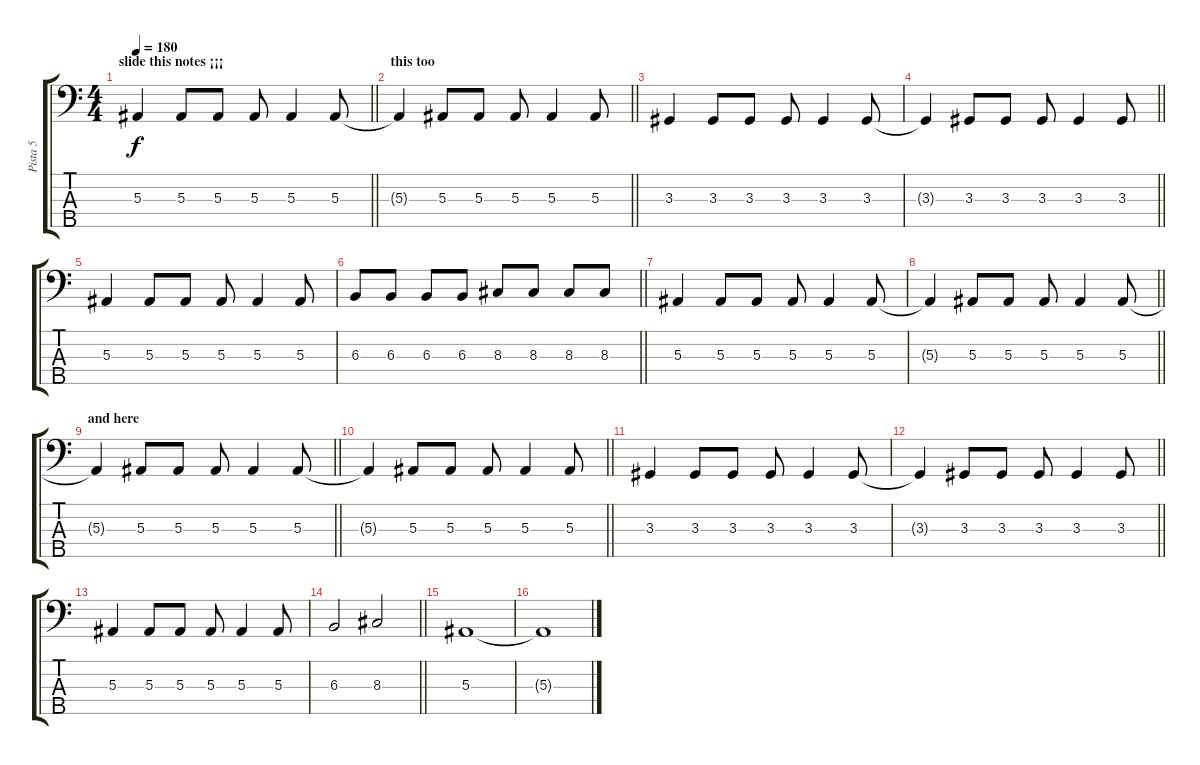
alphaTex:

\track ("Pista 5" "Pista 5") {instrument electricbasspick}
\staff {score tabs}
\tuning (Eb2 Bb1 F1 C1 G0) {hide}
\ts (4 4)
\section ("" "slide this notes ¡¡¡")
\tempo 180
\clef f4
\barLineRight lightlight
\ks c
5.3{t}.4{dy f} 5.3.8 5.3.8 5.3.8 5.3.4 5.3.8 |
\section ("" "this too")
\barLineRight lightlight
5.3{t}.4 5.3.8 5.3.8 5.3.8 5.3.4 5.3.8 |
3.3.4 3.3.8 3.3.8 3.3.8 3.3.4 3.3.8 |
\barLineRight lightlight
3.3{t}.4 3.3.8 3.3.8 3.3.8 3.3.4 3.3.8 |
5.3.4 5.3.8 5.3.8 5.3.8 5.3.4 5.3.8 |
\barLineRight lightlight
6.3.8 6.3.8 6.3.8 6.3.8 8.3.8 8.3.8 8.3.8 8.3.8 |
5.3.4 5.3.8 5.3.8 5.3.8 5.3.4 5.3.8 |
\barLineRight lightlight
5.3{t}.4 5.3.8 5.3.8 5.3.8 5.3.4 5.3.8 |
\section ("" "and here")
\barLineRight lightlight
5.3{t}.4 5.3.8 5.3.8 5.3.8 5.3.4 5.3.8 |
\barLineRight lightlight
5.3{t}.4 5.3.8 5.3.8 5.3.8 5.3.4 5.3.8 |
3.3.4 3.3.8 3.3.8 3.3.8 3.3.4 3.3.8 |
\barLineRight lightlight
3.3{t}.4 3.3.8 3.3.8 3.3.8 3.3.4 3.3.8 |
5.3.4 5.3.8 5.3.8 5.3.8 5.3.4 5.3.8 |
\barLineRight lightlight
6.3.2 8.3.2 |
5.3.1 |
5.3{t}.1
